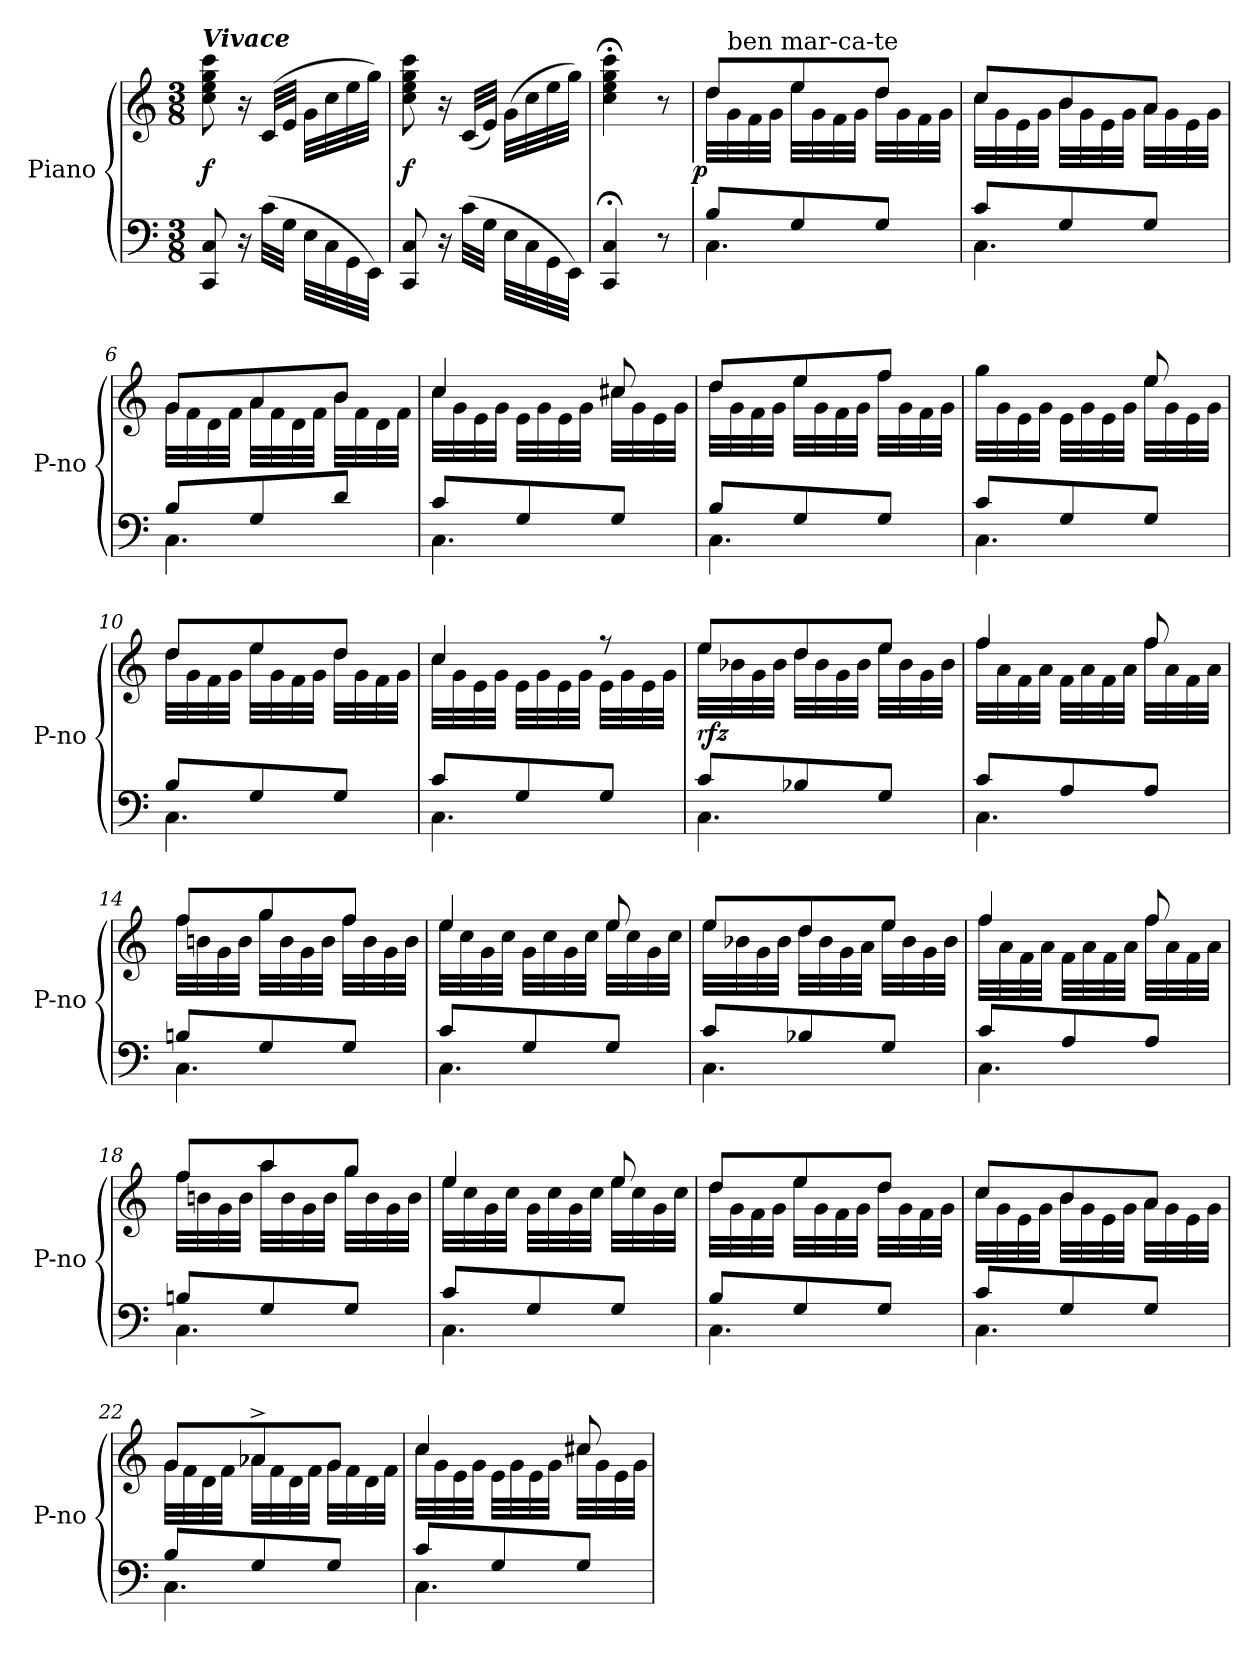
**kern	**kern	**dynam
*part1	*part1	*part1
*staff2	*staff1	*staff1/2
*I"Piano	*	*
*I'P-no	*	*
*clefF4	*clefG2	*
*k[]	*k[]	*
*M3/8	*M3/8	*
=1	=1	=1
!	!LO:TX:a:Bi:t=Vivace	!
8CC/ 8C/	8cc\ 8ee\ 8gg\ 8ccc\	f
16r	16r	.
(32c\LLL	(32c/LLL	.
32G\JJJ	32e/JJJ	.
32E\LLL	32g\LLL	.
32C\	32cc\	.
32GG\	32ee\	.
32EE\JJJ)	32gg\JJJ)	.
=2	=2	=2
8CC/ 8C/	8cc\ 8ee\ 8gg\ 8ccc\	f
16r	16r	.
(32c\LLL	(32c/LLL	.
32G\JJJ	32e/JJJ)	.
32E\LLL	(32g\LLL	.
32C\	32cc\	.
32GG\	32ee\	.
32EE\JJJ)	32gg\JJJ)	.
=3	=3	=3
4CC;</ 4C;</	4cc;<\ 4ee;<\ 4gg;<\ 4ccc;<\	.
8r	8r	.
=4	=4	=4
*^	*^	*
!	!	!	!	!LO:DY:rj
8B/L	4.C\	8dd/L	32dd\LLL	p
!	!	!	!LO:TX:a:t=ben mar-ca-te	!
.	.	.	32g\	.
.	.	.	32f\	.
.	.	.	32g\JJJ	.
8G/	.	8ee/	32ee\LLL	.
.	.	.	32g\	.
.	.	.	32f\	.
.	.	.	32g\JJJ	.
8G/J	.	8dd/J	32dd\LLL	.
.	.	.	32g\	.
.	.	.	32f\	.
.	.	.	32g\JJJ	.
=5	=5	=5	=5	=5
8c/L	4.C\	8cc/L	32cc\LLL	.
.	.	.	32g\	.
.	.	.	32e\	.
.	.	.	32g\JJJ	.
8G/	.	8b/	32b\LLL	.
.	.	.	32g\	.
.	.	.	32e\	.
.	.	.	32g\JJJ	.
8G/J	.	8a/J	32a\LLL	.
.	.	.	32g\	.
.	.	.	32e\	.
.	.	.	32g\JJJ	.
=6	=6	=6	=6	=6
8B/L	4.C\	8g/L	32g\LLL	.
.	.	.	32f\	.
.	.	.	32d\	.
.	.	.	32f\JJJ	.
8G/	.	8a/	32a\LLL	.
.	.	.	32f\	.
.	.	.	32d\	.
.	.	.	32f\JJJ	.
8d/J	.	8b/J	32b\LLL	.
.	.	.	32f\	.
.	.	.	32d\	.
.	.	.	32f\JJJ	.
=7	=7	=7	=7	=7
8c/L	4.C\	4cc/	32cc\LLL	.
.	.	.	32g\	.
.	.	.	32e\	.
.	.	.	32g\JJJ	.
8G/	.	.	32e\LLL	.
.	.	.	32g\	.
.	.	.	32e\	.
.	.	.	32g\JJJ	.
8G/J	.	8cc#X/	32cc#X\LLL	.
.	.	.	32g\	.
.	.	.	32e\	.
.	.	.	32g\JJJ	.
=8	=8	=8	=8	=8
8B/L	4.C\	8dd/L	32dd\LLL	.
.	.	.	32g\	.
.	.	.	32f\	.
.	.	.	32g\JJJ	.
8G/	.	8ee/	32ee\LLL	.
.	.	.	32g\	.
.	.	.	32f\	.
.	.	.	32g\JJJ	.
8G/J	.	8ff/J	32ff\LLL	.
.	.	.	32g\	.
.	.	.	32f\	.
.	.	.	32g\JJJ	.
=9	=9	=9	=9	=9
8c/L	4.C\	4rffyy	32gg\LLL	.
.	.	.	32g\	.
.	.	.	32e\	.
.	.	.	32g\JJJ	.
8G/	.	.	32e\LLL	.
.	.	.	32g\	.
.	.	.	32e\	.
.	.	.	32g\JJJ	.
8G/J	.	8ee/	32ee\LLL	.
.	.	.	32g\	.
.	.	.	32e\	.
.	.	.	32g\JJJ	.
=10	=10	=10	=10	=10
8B/L	4.C\	8dd/L	32dd\LLL	.
.	.	.	32g\	.
.	.	.	32f\	.
.	.	.	32g\JJJ	.
8G/	.	8ee/	32ee\LLL	.
.	.	.	32g\	.
.	.	.	32f\	.
.	.	.	32g\JJJ	.
8G/J	.	8dd/J	32dd\LLL	.
.	.	.	32g\	.
.	.	.	32f\	.
.	.	.	32g\JJJ	.
=11	=11	=11	=11	=11
8c/L	4.C\	4cc/	32cc\LLL	.
.	.	.	32g\	.
.	.	.	32e\	.
.	.	.	32g\JJJ	.
8G/	.	.	32e\LLL	.
.	.	.	32g\	.
.	.	.	32e\	.
.	.	.	32g\JJJ	.
8G/J	.	8r	32e\LLL	.
.	.	.	32g\	.
.	.	.	32e\	.
.	.	.	32g\JJJ	.
=12	=12	=12	=12	=12
8c/L	4.C\	8ee/L	32ee\LLL	rfz
.	.	.	32b-X\	.
.	.	.	32g\	.
.	.	.	32b-\JJJ	.
8B-X/	.	8dd/	32dd\LLL	.
.	.	.	32b-\	.
.	.	.	32g\	.
.	.	.	32b-\JJJ	.
8G/J	.	8ee/J	32ee\LLL	.
.	.	.	32b-\	.
.	.	.	32g\	.
.	.	.	32b-\JJJ	.
=13	=13	=13	=13	=13
8c/L	4.C\	4ff/	32ff\LLL	.
.	.	.	32a\	.
.	.	.	32f\	.
.	.	.	32a\JJJ	.
8A/	.	.	32f\LLL	.
.	.	.	32a\	.
.	.	.	32f\	.
.	.	.	32a\JJJ	.
8A/J	.	8ff/	32ff\LLL	.
.	.	.	32a\	.
.	.	.	32f\	.
.	.	.	32a\JJJ	.
=14	=14	=14	=14	=14
8Bn/L	4.C\	8ff/L	32ff\LLL	.
.	.	.	32bn\	.
.	.	.	32g\	.
.	.	.	32b\JJJ	.
8G/	.	8gg/	32gg\LLL	.
.	.	.	32b\	.
.	.	.	32g\	.
.	.	.	32b\JJJ	.
8G/J	.	8ff/J	32ff\LLL	.
.	.	.	32b\	.
.	.	.	32g\	.
.	.	.	32b\JJJ	.
=15	=15	=15	=15	=15
8c/L	4.C\	4ee/	32ee\LLL	.
.	.	.	32cc\	.
.	.	.	32g\	.
.	.	.	32cc\JJJ	.
8G/	.	.	32g\LLL	.
.	.	.	32cc\	.
.	.	.	32g\	.
.	.	.	32cc\JJJ	.
8G/J	.	8ee/	32ee\LLL	.
.	.	.	32cc\	.
.	.	.	32g\	.
.	.	.	32cc\JJJ	.
=16	=16	=16	=16	=16
8c/L	4.C\	8ee/L	32ee\LLL	.
.	.	.	32b-X\	.
.	.	.	32g\	.
.	.	.	32b-\JJJ	.
8B-X/	.	8dd/	32dd\LLL	.
.	.	.	32b-\	.
.	.	.	32g\	.
.	.	.	32a\JJJ	.
8G/J	.	8ee/J	32ee\LLL	.
.	.	.	32b-\	.
.	.	.	32g\	.
.	.	.	32b-\JJJ	.
=17	=17	=17	=17	=17
8c/L	4.C\	4ff/	32ff\LLL	.
.	.	.	32a\	.
.	.	.	32f\	.
.	.	.	32a\JJJ	.
8A/	.	.	32f\LLL	.
.	.	.	32a\	.
.	.	.	32f\	.
.	.	.	32a\JJJ	.
8A/J	.	8ff/	32ff\LLL	.
.	.	.	32a\	.
.	.	.	32f\	.
.	.	.	32a\JJJ	.
=18	=18	=18	=18	=18
8Bn/L	4.C\	8ff/L	32ff\LLL	.
.	.	.	32bn\	.
.	.	.	32g\	.
.	.	.	32b\JJJ	.
8G/	.	8aa/	32aa\LLL	.
.	.	.	32b\	.
.	.	.	32g\	.
.	.	.	32b\JJJ	.
8G/J	.	8gg/J	32gg\LLL	.
.	.	.	32b\	.
.	.	.	32g\	.
.	.	.	32b\JJJ	.
=19	=19	=19	=19	=19
8c/L	4.C\	4ee/	32ee\LLL	.
.	.	.	32cc\	.
.	.	.	32g\	.
.	.	.	32cc\JJJ	.
8G/	.	.	32g\LLL	.
.	.	.	32cc\	.
.	.	.	32g\	.
.	.	.	32cc\JJJ	.
8G/J	.	8ee/	32ee\LLL	.
.	.	.	32cc\	.
.	.	.	32g\	.
.	.	.	32cc\JJJ	.
=20	=20	=20	=20	=20
8B/L	4.C\	8dd/L	32dd\LLL	.
.	.	.	32g\	.
.	.	.	32f\	.
.	.	.	32g\JJJ	.
8G/	.	8ee/	32ee\LLL	.
.	.	.	32g\	.
.	.	.	32f\	.
.	.	.	32g\JJJ	.
8G/J	.	8dd/J	32dd\LLL	.
.	.	.	32g\	.
.	.	.	32f\	.
.	.	.	32g\JJJ	.
=21	=21	=21	=21	=21
8c/L	4.C\	8cc/L	32cc\LLL	.
.	.	.	32g\	.
.	.	.	32e\	.
.	.	.	32g\JJJ	.
8G/	.	8b/	32b\LLL	.
.	.	.	32g\	.
.	.	.	32e\	.
.	.	.	32g\JJJ	.
8G/J	.	8a/J	32a\LLL	.
.	.	.	32g\	.
.	.	.	32e\	.
.	.	.	32g\JJJ	.
=22	=22	=22	=22	=22
8B/L	4.C\	8g/L	32g\LLL	.
.	.	.	32f\	.
.	.	.	32d\	.
.	.	.	32f\JJJ	.
8G/	.	8a-X^/	32a-X\LLL	.
.	.	.	32f\	.
.	.	.	32d\	.
.	.	.	32f\JJJ	.
8G/J	.	8g/J	32g\LLL	.
.	.	.	32f\	.
.	.	.	32d\	.
.	.	.	32f\JJJ	.
=23	=23	=23	=23	=23
8c/L	4.C\	4cc/	32cc\LLL	.
.	.	.	32g\	.
.	.	.	32e\	.
.	.	.	32g\JJJ	.
8G/	.	.	32e\LLL	.
.	.	.	32g\	.
.	.	.	32e\	.
.	.	.	32g\JJJ	.
8G/J	.	8cc#X/	32cc#X\LLL	.
.	.	.	32g\	.
.	.	.	32e\	.
.	.	.	32g\JJJ	.
*v	*v	*	*	*
*	*v	*v	*
=	=	=
*-	*-	*-
